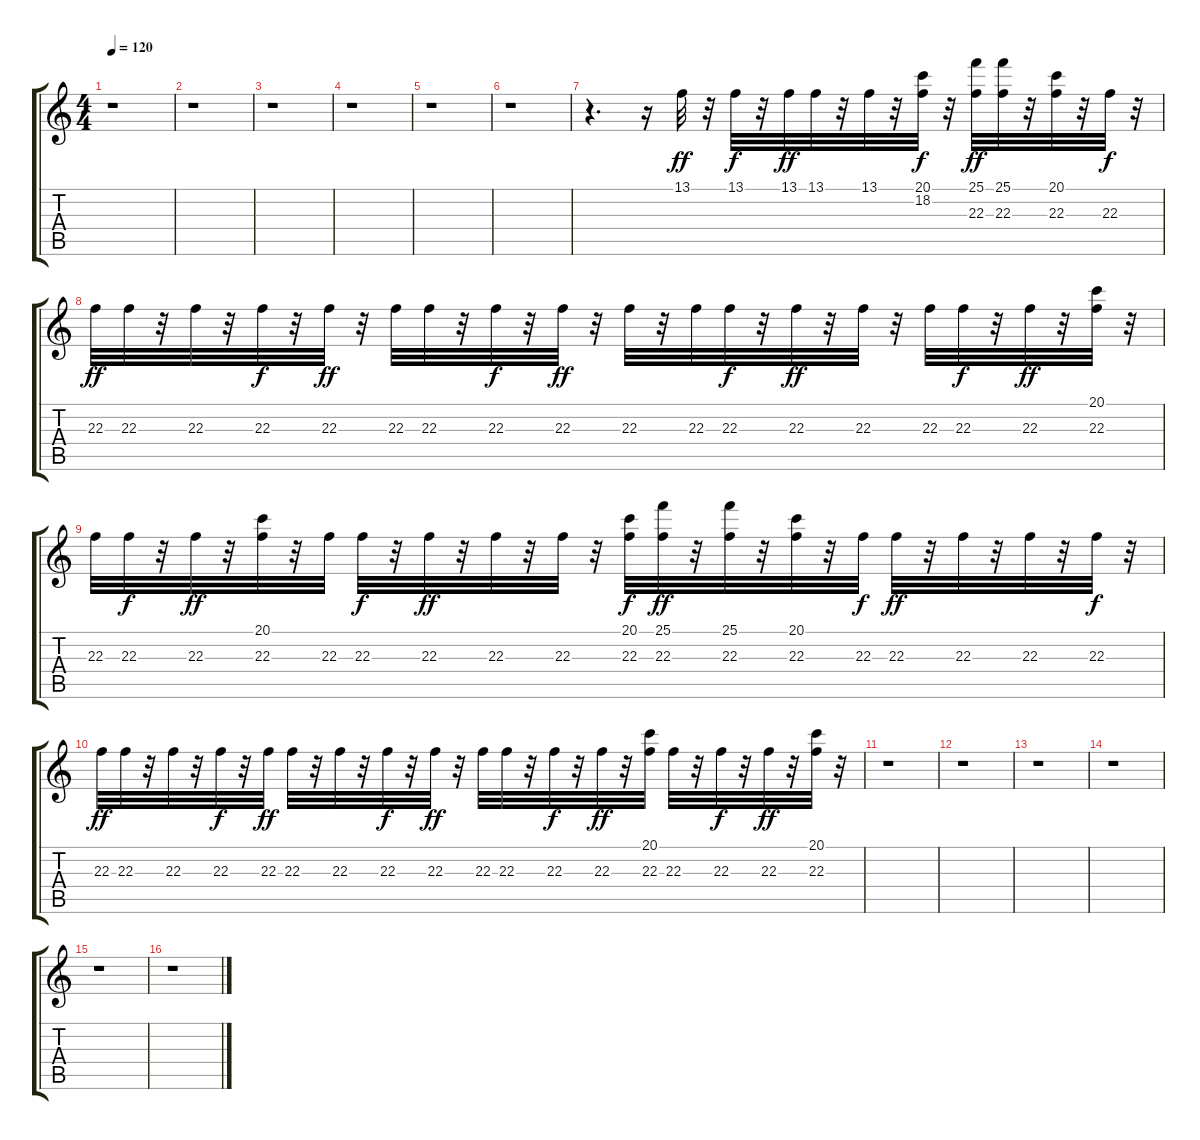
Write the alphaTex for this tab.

\track "" {instrument ocarina}
\staff {score tabs}
\tuning (E4 B3 G3 D3 A2 E2) {hide}
\ts (4 4)
\tempo 120
\clef g2
\ks c
r.1{dy ff} |
r.1 |
r.1 |
r.1 |
r.1 |
r.1 |
r.4{d} r.16 13.1.32 r.32 13.1.32{dy f} r.32 13.1.32{dy ff} 13.1.32 r.32 13.1.32 r.32 (20.1 18.2).32{dy f} r.32 (25.1 22.3).32{dy ff} (25.1 22.3).32 r.32 (20.1 22.3).32 r.32 22.3.32{dy f} r.32 |
22.3.32{dy ff} 22.3.32 r.32 22.3.32 r.32 22.3.32{dy f} r.32 22.3.32{dy ff} r.32 22.3.32 22.3.32 r.32 22.3.32{dy f} r.32 22.3.32{dy ff} r.32 22.3.32 r.32 22.3.32 22.3.32{dy f} r.32 22.3.32{dy ff} r.32 22.3.32 r.32 22.3.32 22.3.32{dy f} r.32 22.3.32{dy ff} r.32 (20.1 22.3).32 r.32 |
22.3.32 22.3.32{dy f} r.32 22.3.32{dy ff} r.32 (20.1 22.3).32 r.32 22.3.32 22.3.32{dy f} r.32 22.3.32{dy ff} r.32 22.3.32 r.32 22.3.32 r.32 (20.1 22.3).32{dy f} (25.1 22.3).32{dy ff} r.32 (25.1 22.3).32 r.32 (20.1 22.3).32 r.32 22.3.32{dy f} 22.3.32{dy ff} r.32 22.3.32 r.32 22.3.32 r.32 22.3.32{dy f} r.32 |
22.3.32{dy ff} 22.3.32 r.32 22.3.32 r.32 22.3.32{dy f} r.32 22.3.32{dy ff} 22.3.32 r.32 22.3.32 r.32 22.3.32{dy f} r.32 22.3.32{dy ff} r.32 22.3.32 22.3.32 r.32 22.3.32{dy f} r.32 22.3.32{dy ff} r.32 (20.1 22.3).32 22.3.32 r.32 22.3.32{dy f} r.32 22.3.32{dy ff} r.32 (20.1 22.3).32 r.32 |
r.1 |
r.1 |
r.1 |
r.1 |
r.1 |
r.1
